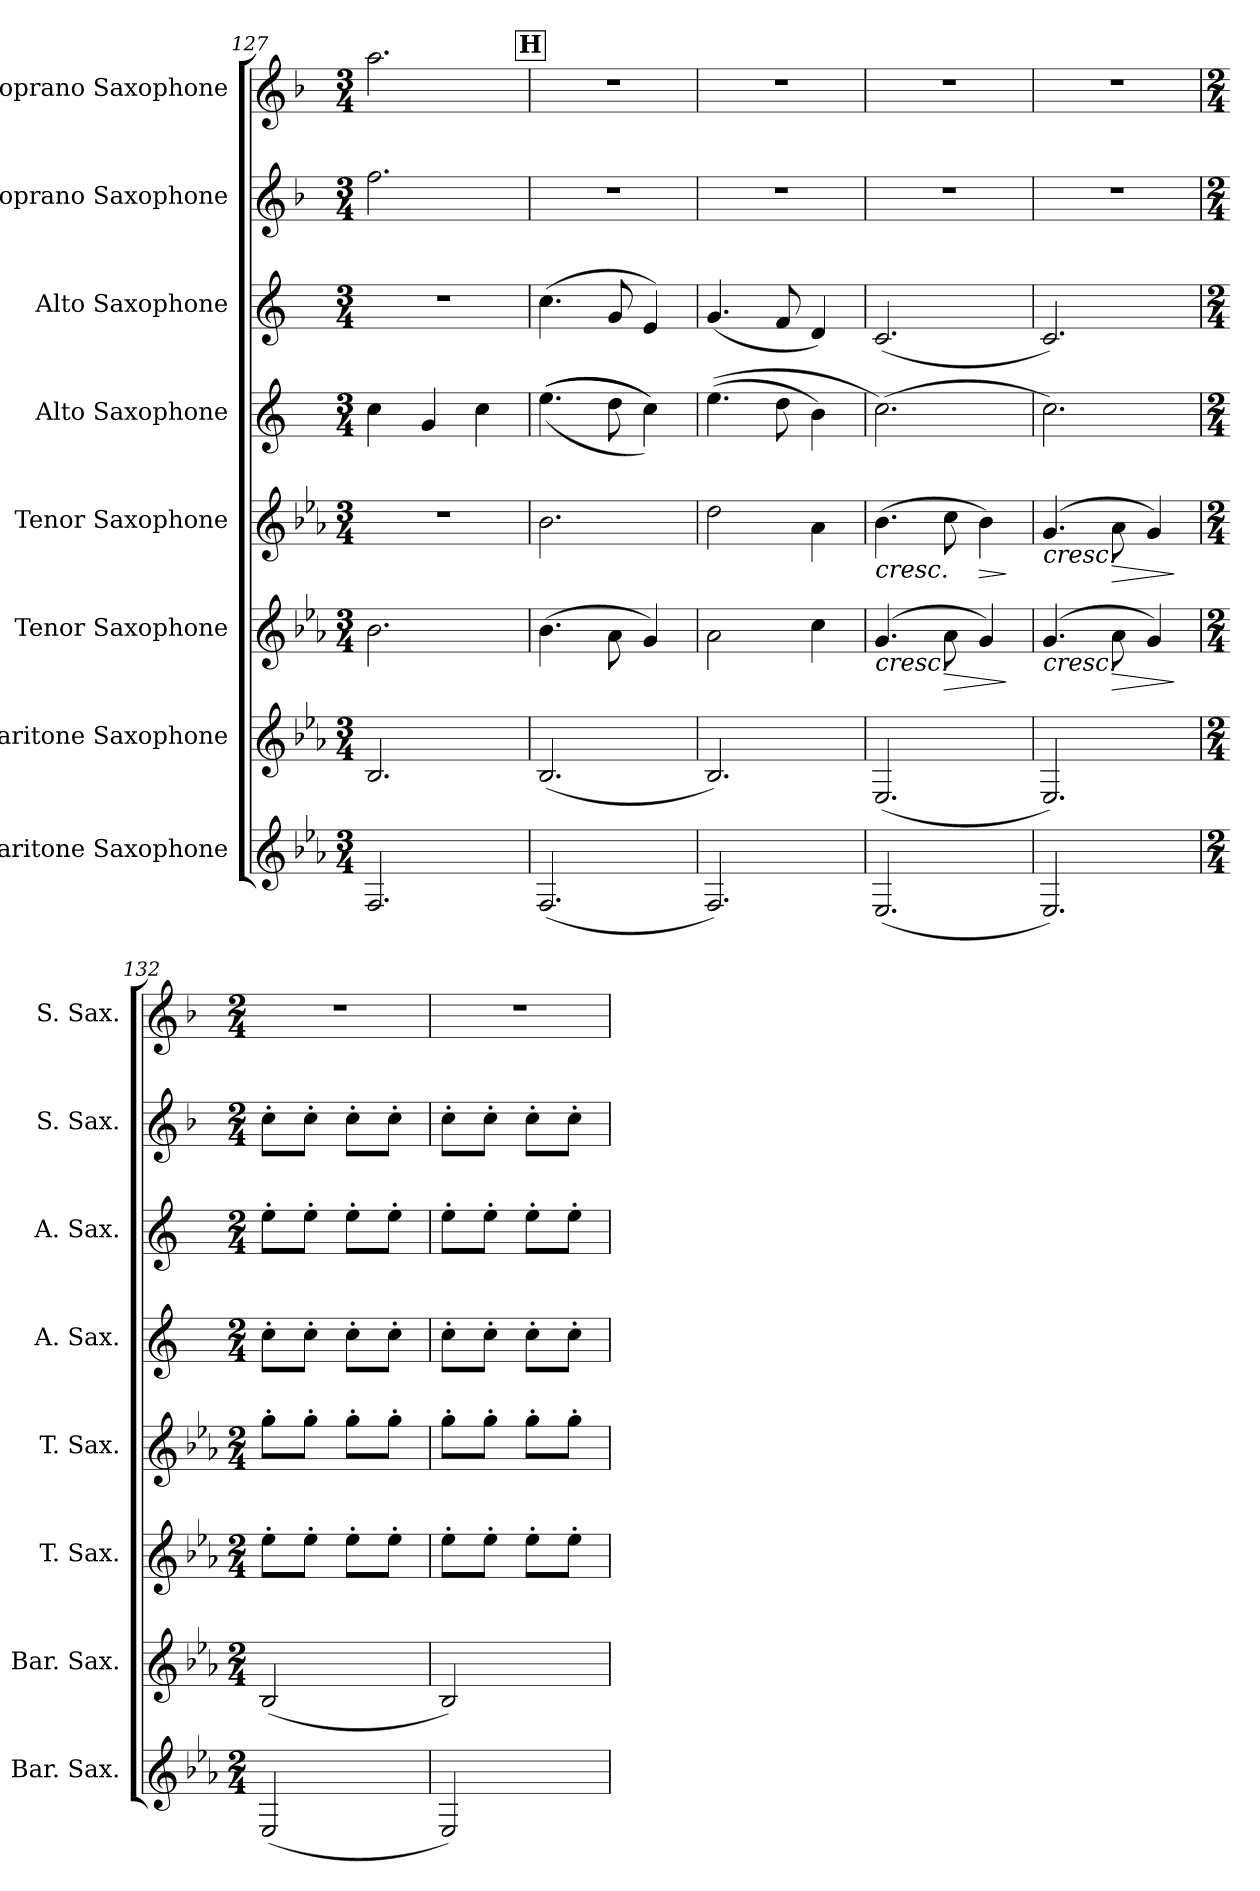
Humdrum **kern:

**kern	**kern	**kern	**dynam	**kern	**dynam	**kern	**kern	**kern	**kern
*part8	*part7	*part6	*part6	*part5	*part5	*part4	*part3	*part2	*part1
*staff8	*staff7	*staff6	*staff6	*staff5	*staff5	*staff4	*staff3	*staff2	*staff1
*I"Baritone Saxophone	*I"Baritone Saxophone	*I"Tenor Saxophone	*	*I"Tenor Saxophone	*	*I"Alto Saxophone	*I"Alto Saxophone	*I"Soprano Saxophone	*I"Soprano Saxophone
*I'Bar. Sax.	*I'Bar. Sax.	*I'T. Sax.	*	*I'T. Sax.	*	*I'A. Sax.	*I'A. Sax.	*I'S. Sax.	*I'S. Sax.
*clefG2	*clefG2	*clefG2	*	*clefG2	*	*clefG2	*clefG2	*clefG2	*clefG2
*ITrd12c21	*ITrd12c21	*ITrd8c14	*	*ITrd8c14	*	*ITrd5c9	*ITrd5c9	*ITrd1c2	*ITrd1c2
*k[b-e-a-]	*k[b-e-a-]	*k[b-e-a-]	*	*k[b-e-a-]	*	*k[b-e-a-]	*k[b-e-a-]	*k[b-e-a-]	*k[b-e-a-]
*M3/4	*M3/4	*M3/4	*	*M3/4	*	*M3/4	*M3/4	*M3/4	*M3/4
=127	=127	=127	=127	=127	=127	=127	=127	=127	=127
2.FF/	2.BB-/	2.B-\	.	2.r	.	4e-\	2.r	2.ee-\	2.gg\
.	.	.	.	.	.	4B-/	.	.	.
.	.	.	.	.	.	4e-\	.	.	.
!!LO:REH:place=s1:a:B:fs=14:t=H
=128	=128	=128	=128	=128	=128	=128	=128	=128	=128
(2.FF/	(2.BB-/	(4.B-\	.	2.B-\	.	(((4.g\	(4.e-\	2.r	2.r
.	.	8A-\	.	.	.	8f\	8B-/	.	.
.	.	4G/)	.	.	.	4e-\)))	4G/)	.	.
!!LO:PB:g=z
=129	=129	=129	=129	=129	=129	=129	=129	=129	=129
2.FF/)	2.BB-/)	2A-\	.	2d\	.	((4.g\	(4.B-/	2.r	2.r
.	.	.	.	.	.	8f\	8A-/	.	.
.	.	4c\	.	4A-\	.	4d\)	4F/)	.	.
=130	=130	=130	=130	=130	=130	=130	=130	=130	=130
!	!	!	!LO:HP:b	!	!LO:HP:b	!	!	!	!
(2.EE-/	(2.EE-/	(4.G/	<	(4.B-\	<	(2.e-\)	(2.E-/	2.r	2.r
!	!	!	!LO:HP:b	!	!	!	!	!	!
.	.	8A-\	>	8c\	.	.	.	.	.
!	!	!	!	!	!LO:HP:b	!	!	!	!
.	.	4G/)	.	4B-\)	>	.	.	.	.
.	.	.	[ ]	.	[ ]	.	.	.	.
=131	=131	=131	=131	=131	=131	=131	=131	=131	=131
!	!	!	!LO:HP:b	!	!LO:HP:b	!	!	!	!
2.EE-/)	2.EE-/)	(4.G/	<	(4.G/	<	2.e-\)	2.E-/)	2.r	2.r
!	!	!	!LO:HP:b	!	!LO:HP:b	!	!	!	!
.	.	8A-\	>	8A-\	>	.	.	.	.
.	.	4G/)	.	4G/)	.	.	.	.	.
.	.	.	[ ]	.	[ ]	.	.	.	.
=132	=132	=132	=132	=132	=132	=132	=132	=132	=132
!!LO:REH:place=s1:a:B:fs=14:t=I
*M2/4	*M2/4	*M2/4	*	*M2/4	*	*M2/4	*M2/4	*M2/4	*M2/4
*	*	*	*	*	*	*	*	*	*MM160
(2EE-/	(2BB-/	8e-'\L	.	8g'\L	.	8e-'\L	8g'\L	8b-'\L	2r
.	.	8e-'\J	.	8g'\J	.	8e-'\J	8g'\J	8b-'\J	.
.	.	8e-'\L	.	8g'\L	.	8e-'\L	8g'\L	8b-'\L	.
.	.	8e-'\J	.	8g'\J	.	8e-'\J	8g'\J	8b-'\J	.
=133	=133	=133	=133	=133	=133	=133	=133	=133	=133
2EE-/)	2BB-/)	8e-'\L	.	8g'\L	.	8e-'\L	8g'\L	8b-'\L	2r
.	.	8e-'\J	.	8g'\J	.	8e-'\J	8g'\J	8b-'\J	.
.	.	8e-'\L	.	8g'\L	.	8e-'\L	8g'\L	8b-'\L	.
.	.	8e-'\J	.	8g'\J	.	8e-'\J	8g'\J	8b-'\J	.
=	=	=	=	=	=	=	=	=	=
*-	*-	*-	*-	*-	*-	*-	*-	*-	*-
